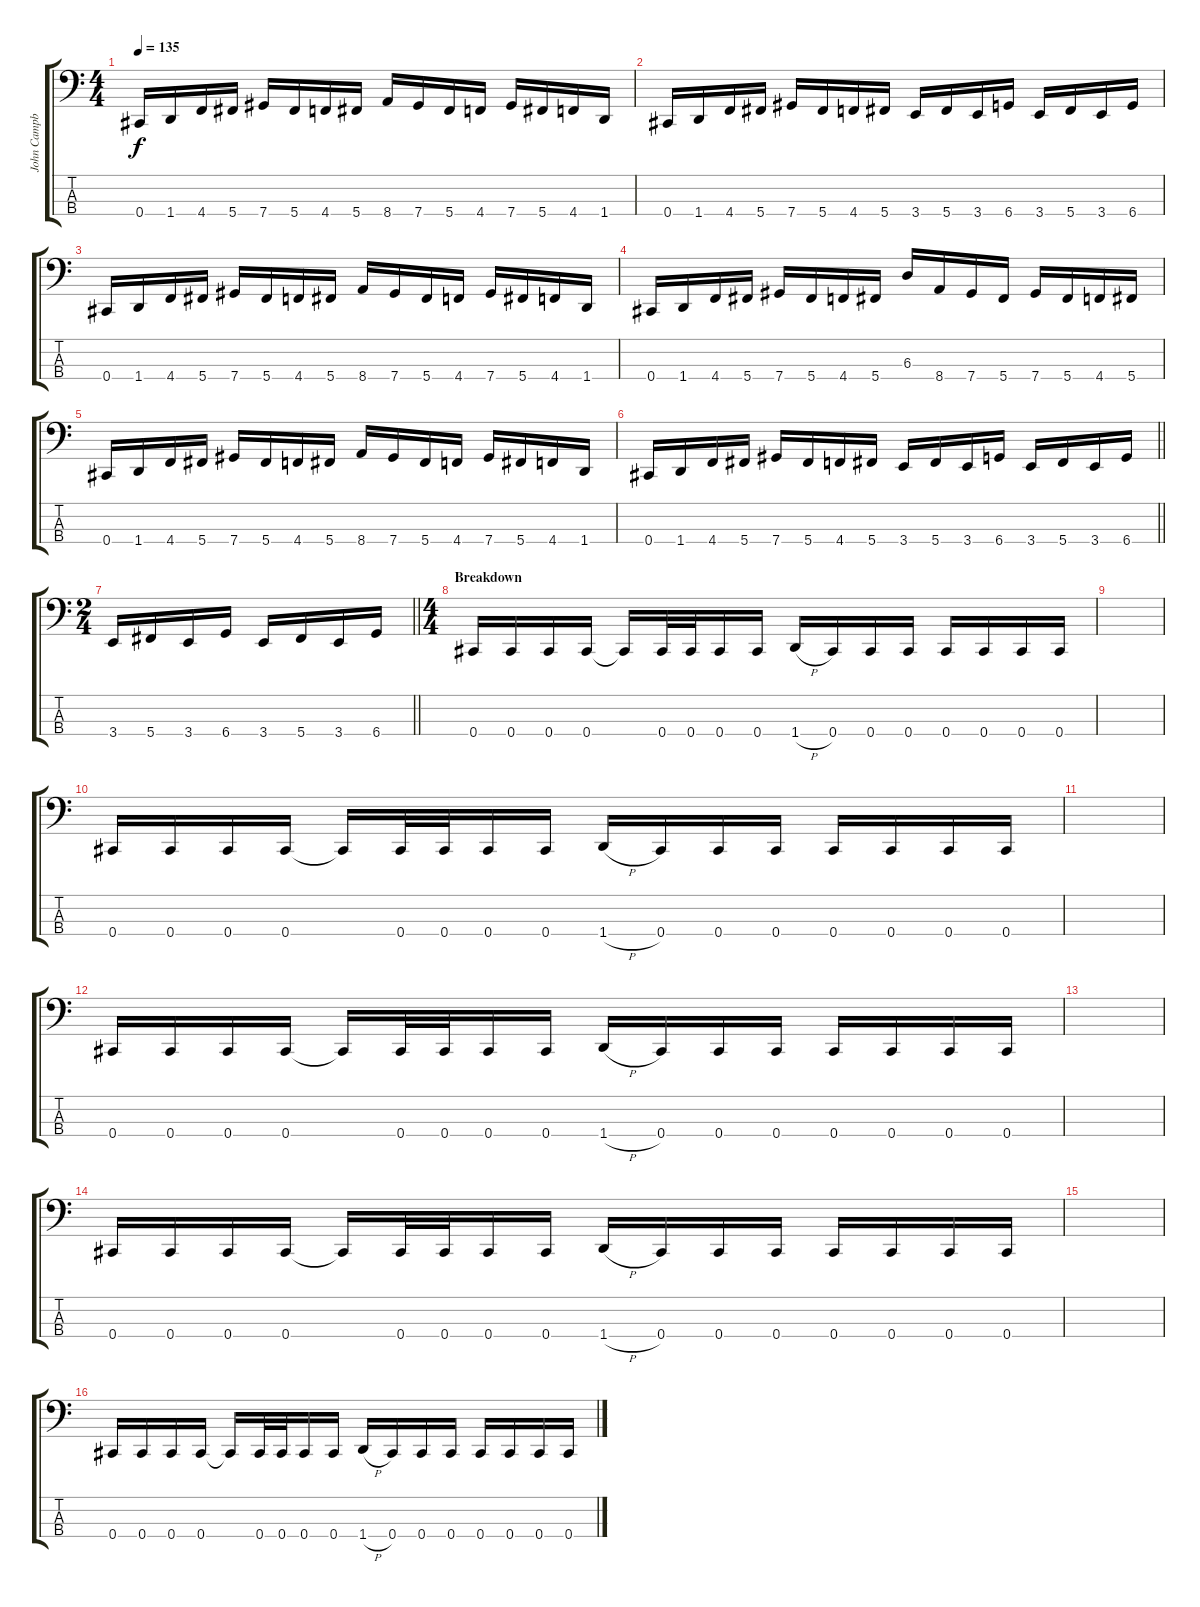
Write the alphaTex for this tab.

\track ("John Campbell" "John Campb") {instrument electricbassfinger}
\staff {score tabs}
\tuning (Gb2 Db2 Ab1 Db1) {hide}
\ts (4 4)
\tempo 135
\clef f4
\ks c
0.4.16{dy f} 1.4.16 4.4.16 5.4.16 7.4.16 5.4.16 4.4.16 5.4.16 8.4.16 7.4.16 5.4.16 4.4.16 7.4.16 5.4.16 4.4.16 1.4.16 |
0.4.16 1.4.16 4.4.16 5.4.16 7.4.16 5.4.16 4.4.16 5.4.16 3.4.16 5.4.16 3.4.16 6.4.16 3.4.16 5.4.16 3.4.16 6.4.16 |
0.4.16 1.4.16 4.4.16 5.4.16 7.4.16 5.4.16 4.4.16 5.4.16 8.4.16 7.4.16 5.4.16 4.4.16 7.4.16 5.4.16 4.4.16 1.4.16 |
0.4.16 1.4.16 4.4.16 5.4.16 7.4.16 5.4.16 4.4.16 5.4.16 6.3.16 8.4.16 7.4.16 5.4.16 7.4.16 5.4.16 4.4.16 5.4.16 |
0.4.16 1.4.16 4.4.16 5.4.16 7.4.16 5.4.16 4.4.16 5.4.16 8.4.16 7.4.16 5.4.16 4.4.16 7.4.16 5.4.16 4.4.16 1.4.16 |
\barLineRight lightlight
0.4.16 1.4.16 4.4.16 5.4.16 7.4.16 5.4.16 4.4.16 5.4.16 3.4.16 5.4.16 3.4.16 6.4.16 3.4.16 5.4.16 3.4.16 6.4.16 |
\ts (2 4)
\barLineRight lightlight
3.4.16 5.4.16 3.4.16 6.4.16 3.4.16 5.4.16 3.4.16 6.4.16 |
\ts (4 4)
\section ("" "Breakdown")
0.4.16 0.4.16 0.4.16 0.4.16 0.4{t}.16 0.4.32 0.4.32 0.4.16 0.4.16 1.4{h}.16 0.4.16 0.4.16 0.4.16 0.4.16 0.4.16 0.4.16 0.4.16 |
|
0.4.16 0.4.16 0.4.16 0.4.16 0.4{t}.16 0.4.32 0.4.32 0.4.16 0.4.16 1.4{h}.16 0.4.16 0.4.16 0.4.16 0.4.16 0.4.16 0.4.16 0.4.16 |
|
0.4.16 0.4.16 0.4.16 0.4.16 0.4{t}.16 0.4.32 0.4.32 0.4.16 0.4.16 1.4{h}.16 0.4.16 0.4.16 0.4.16 0.4.16 0.4.16 0.4.16 0.4.16 |
|
0.4.16 0.4.16 0.4.16 0.4.16 0.4{t}.16 0.4.32 0.4.32 0.4.16 0.4.16 1.4{h}.16 0.4.16 0.4.16 0.4.16 0.4.16 0.4.16 0.4.16 0.4.16 |
|
0.4.16 0.4.16 0.4.16 0.4.16 0.4{t}.16 0.4.32 0.4.32 0.4.16 0.4.16 1.4{h}.16 0.4.16 0.4.16 0.4.16 0.4.16 0.4.16 0.4.16 0.4.16
